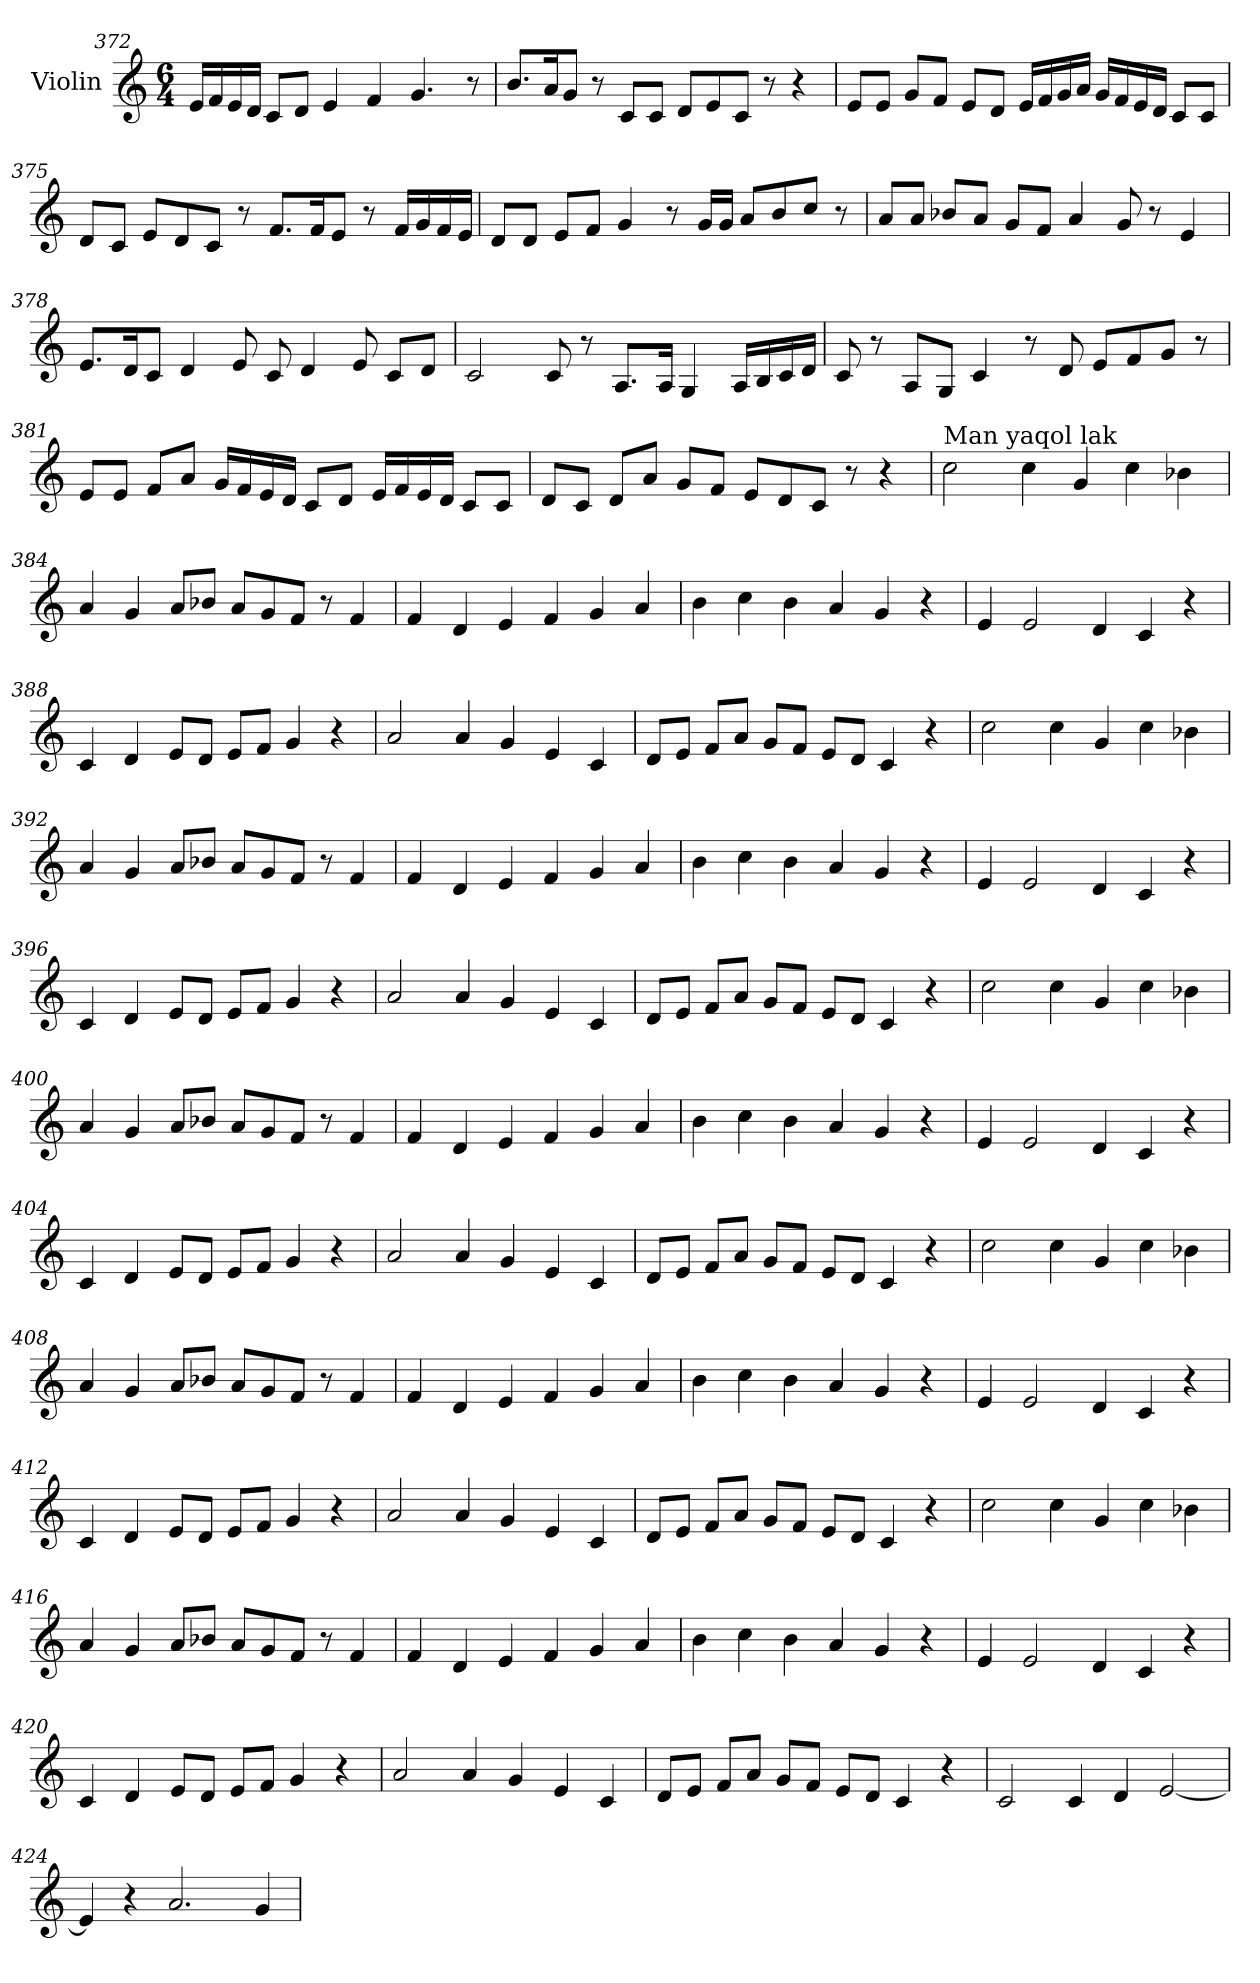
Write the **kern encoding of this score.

**kern
*part1
*staff1
*I"Violin
!!LO:PB:g=z
*clefG2
*k[]
*C:
*M6/4
=372
16e/LL
16f/
16e/
16d/JJ
8c/L
8d/J
4e/
4f/
4.g/
8r
=373
8.b/L
16a/K
8g/J
8r
8c/L
8c/J
8d/L
8e/
8c/J
8r
4r
!!LO:PB:g=z
=374
8e/L
8e/J
8g/L
8f/J
8e/L
8d/J
16e/LL
16f/
16g/
16a/JJ
16g/LL
16f/
16e/
16d/JJ
8c/L
8c/J
!!LO:PB:g=z
=375
8d/L
8c/J
8e/L
8d/
8c/J
8r
8.f/L
16f/K
8e/J
8r
16f/LL
16g/
16f/
16e/JJ
=376
8d/L
8d/J
8e/L
8f/J
4g/
8r
16g/LL
16g/JJ
8a/L
8b/
8cc/J
8r
!!LO:PB:g=z
=377
8a/L
8a/J
8b-X/L
8a/J
8g/L
8f/J
4a/
8g/
8r
4e/
=378
8.e/L
16d/K
8c/J
4d/
8e/
8c/
4d/
8e/
8c/L
8d/J
=379
2c/
8c/
8r
8.A/L
16A/Jk
4G/
16A/LL
16B/
16c/
16d/JJ
!!LO:PB:g=z
=380
8c/
8r
8A/L
8G/J
4c/
8r
8d/
8e/L
8f/
8g/J
8r
!!LO:PB:g=z
=381
8e/L
8e/J
8f/L
8a/J
16g/LL
16f/
16e/
16d/JJ
8c/L
8d/J
16e/LL
16f/
16e/
16d/JJ
8c/L
8c/J
=382
8d/L
8c/J
8d/L
8a/J
8g/L
8f/J
8e/L
8d/
8c/J
8r
4r
!!LO:PB:g=z
=383
*MM90
!LO:TX:a:t=Man yaqol lak
2cc\
4cc\
4g/
4cc\
4b-X\
!!LO:PB:g=z
=384
4a/
4g/
8a/L
8b-X/J
8a/L
8g/
8f/J
8r
4f/
=385
4f/
4d/
4e/
4f/
4g/
4a/
!!LO:PB:g=z
=386
4b\
4cc\
4b\
4a/
4g/
4r
=387
4e/
2e/
4d/
4c/
4r
!!LO:PB:g=z
=388
4c/
4d/
8e/L
8d/J
8e/L
8f/J
4g/
4r
=389
2a/
4a/
4g/
4e/
4c/
!!LO:PB:g=z
=390
8d/L
8e/J
8f/L
8a/J
8g/L
8f/J
8e/L
8d/J
4c/
4r
=391
2cc\
4cc\
4g/
4cc\
4b-X\
!!LO:PB:g=z
=392
4a/
4g/
8a/L
8b-X/J
8a/L
8g/
8f/J
8r
4f/
=393
4f/
4d/
4e/
4f/
4g/
4a/
!!LO:PB:g=z
=394
4b\
4cc\
4b\
4a/
4g/
4r
=395
4e/
2e/
4d/
4c/
4r
!!LO:PB:g=z
=396
4c/
4d/
8e/L
8d/J
8e/L
8f/J
4g/
4r
=397
2a/
4a/
4g/
4e/
4c/
!!LO:PB:g=z
=398
8d/L
8e/J
8f/L
8a/J
8g/L
8f/J
8e/L
8d/J
4c/
4r
=399
2cc\
4cc\
4g/
4cc\
4b-X\
!!LO:PB:g=z
=400
4a/
4g/
8a/L
8b-X/J
8a/L
8g/
8f/J
8r
4f/
=401
4f/
4d/
4e/
4f/
4g/
4a/
!!LO:PB:g=z
=402
4b\
4cc\
4b\
4a/
4g/
4r
=403
4e/
2e/
4d/
4c/
4r
!!LO:PB:g=z
=404
4c/
4d/
8e/L
8d/J
8e/L
8f/J
4g/
4r
=405
2a/
4a/
4g/
4e/
4c/
!!LO:PB:g=z
=406
8d/L
8e/J
8f/L
8a/J
8g/L
8f/J
8e/L
8d/J
4c/
4r
=407
2cc\
4cc\
4g/
4cc\
4b-X\
=408
4a/
4g/
8a/L
8b-X/J
8a/L
8g/
8f/J
8r
4f/
=409
4f/
4d/
4e/
4f/
4g/
4a/
!!LO:PB:g=z
=410
4b\
4cc\
4b\
4a/
4g/
4r
=411
4e/
2e/
4d/
4c/
4r
!!LO:PB:g=z
=412
4c/
4d/
8e/L
8d/J
8e/L
8f/J
4g/
4r
=413
2a/
4a/
4g/
4e/
4c/
!!LO:PB:g=z
=414
8d/L
8e/J
8f/L
8a/J
8g/L
8f/J
8e/L
8d/J
4c/
4r
=415
2cc\
4cc\
4g/
4cc\
4b-X\
!!LO:PB:g=z
=416
4a/
4g/
8a/L
8b-X/J
8a/L
8g/
8f/J
8r
4f/
=417
4f/
4d/
4e/
4f/
4g/
4a/
!!LO:PB:g=z
=418
4b\
4cc\
4b\
4a/
4g/
4r
=419
4e/
2e/
4d/
4c/
4r
!!LO:PB:g=z
=420
4c/
4d/
8e/L
8d/J
8e/L
8f/J
4g/
4r
=421
2a/
4a/
4g/
4e/
4c/
!!LO:PB:g=z
=422
8d/L
8e/J
8f/L
8a/J
8g/L
8f/J
8e/L
8d/J
4c/
4r
=423
2c/
4c/
4d/
[2e/
!!LO:PB:g=z
=424
4e/]
4r
2.a/
4g/
=
*-
